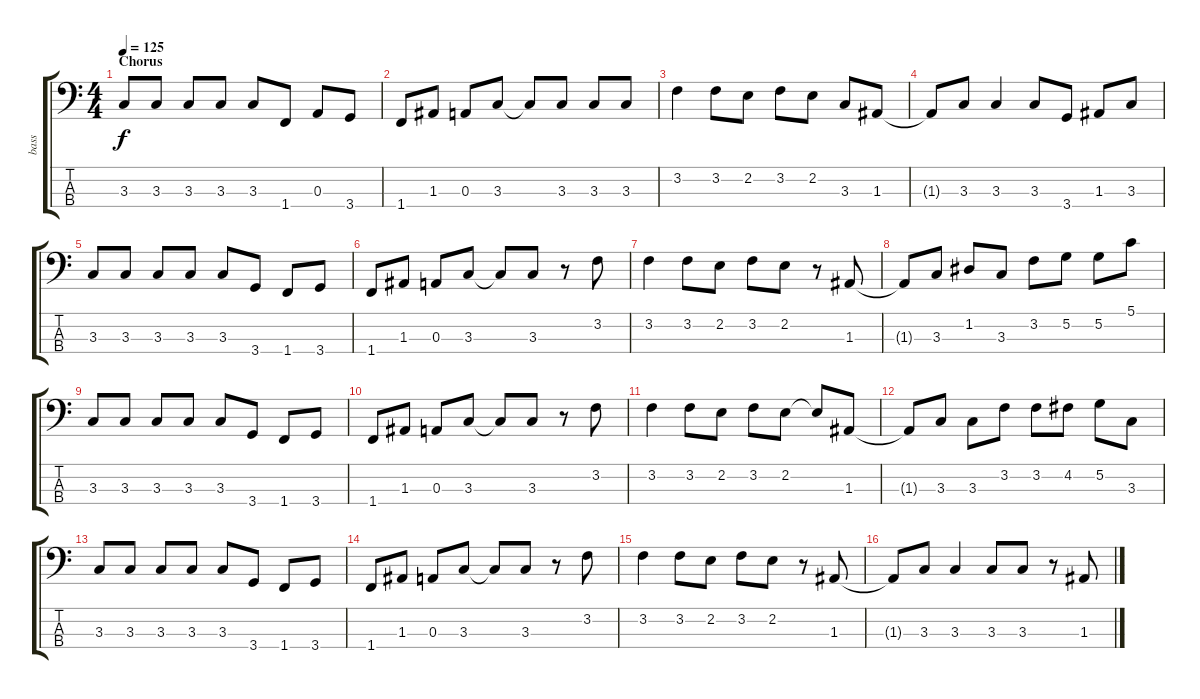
\track ("bass" "bass") {instrument electricbassfinger}
\staff {score tabs}
\tuning (G2 D2 A1 E1) {hide}
\ts (4 4)
\section ("" "Chorus")
\tempo 125
\clef f4
\ks c
3.3.8{dy f} 3.3.8 3.3.8 3.3.8 3.3.8 1.4.8 0.3.8 3.4.8 |
1.4.8 1.3.8 0.3.8 3.3.8 3.3{t}.8 3.3.8 3.3.8 3.3.8 |
3.2.4 3.2.8 2.2.8 3.2.8 2.2.8 3.3.8 1.3.8 |
1.3{t}.8 3.3.8 3.3.4 3.3.8 3.4.8 1.3.8 3.3.8 |
3.3.8 3.3.8 3.3.8 3.3.8 3.3.8 3.4.8 1.4.8 3.4.8 |
1.4.8 1.3.8 0.3.8 3.3.8 3.3{t}.8 3.3.8 r.8 3.2.8 |
3.2.4 3.2.8 2.2.8 3.2.8 2.2.8 r.8 1.3.8 |
1.3{t}.8 3.3.8 1.2.8 3.3.8 3.2.8 5.2.8 5.2.8 5.1.8 |
3.3.8 3.3.8 3.3.8 3.3.8 3.3.8 3.4.8 1.4.8 3.4.8 |
1.4.8 1.3.8 0.3.8 3.3.8 3.3{t}.8 3.3.8 r.8 3.2.8 |
3.2.4 3.2.8 2.2.8 3.2.8 2.2.8 2.2{t}.8 1.3.8 |
1.3{t}.8 3.3.8 3.3.8 3.2.8 3.2.8 4.2.8 5.2.8 3.3.8 |
3.3.8 3.3.8 3.3.8 3.3.8 3.3.8 3.4.8 1.4.8 3.4.8 |
1.4.8 1.3.8 0.3.8 3.3.8 3.3{t}.8 3.3.8 r.8 3.2.8 |
3.2.4 3.2.8 2.2.8 3.2.8 2.2.8 r.8 1.3.8 |
1.3{t}.8 3.3.8 3.3.4 3.3.8 3.3.8 r.8 1.3.8
